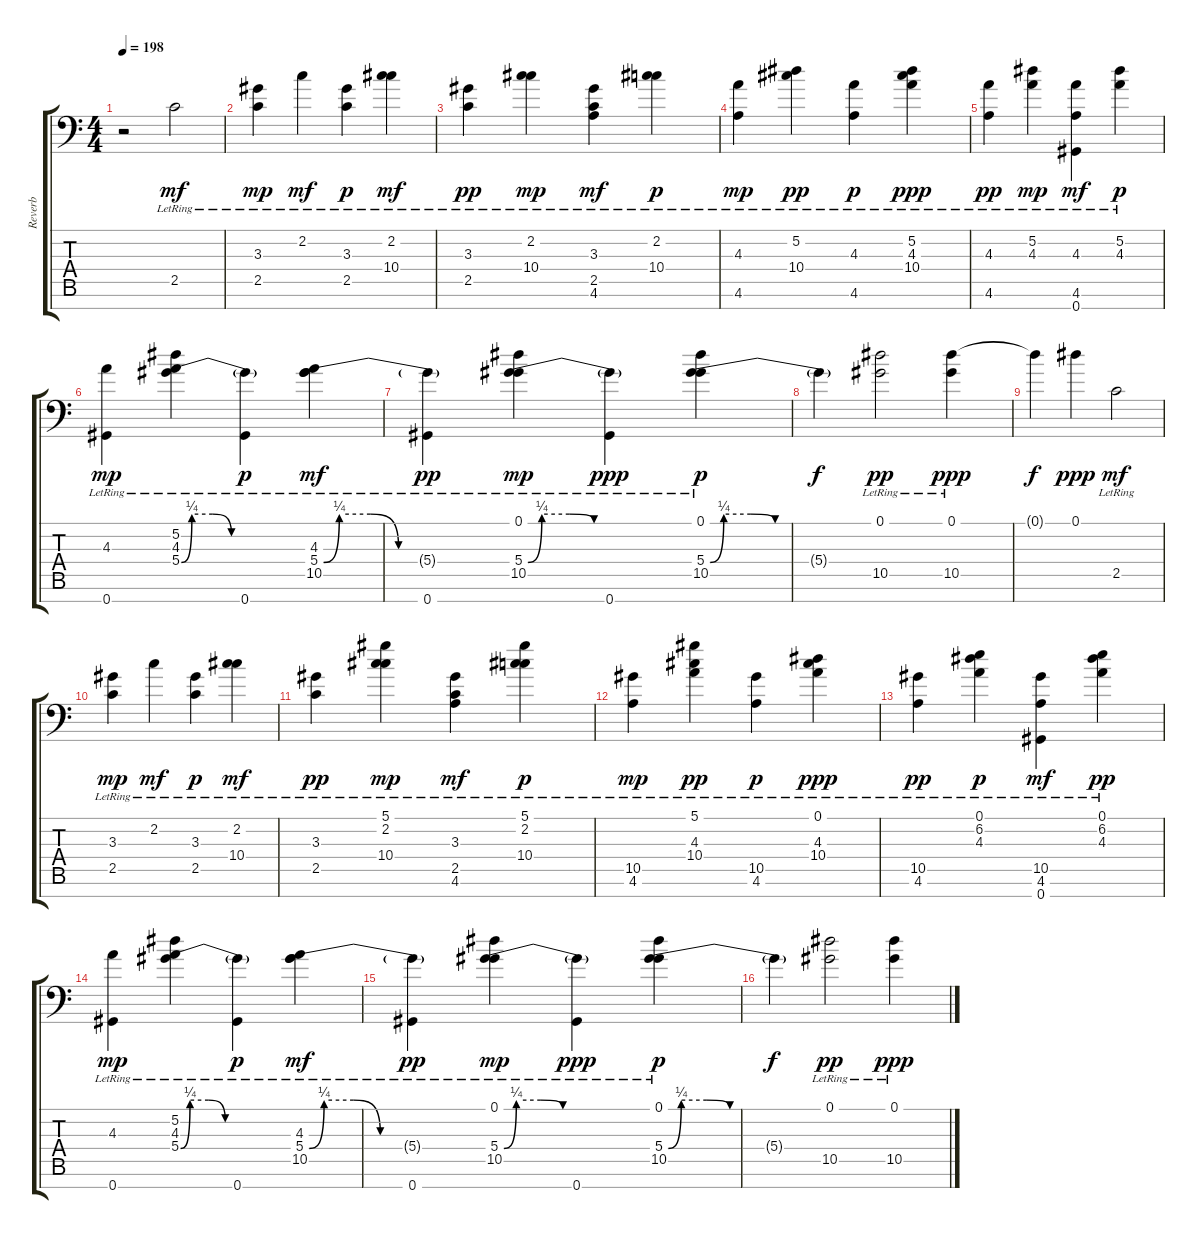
\track ("Reverb" "Reverb") {instrument electricguitarjazz}
\staff {score tabs}
\tuning (Eb4 Bb3 F3 Eb3 Bb2 F2 Ab1) {hide}
\ts (4 4)
\tempo 198
\clef f4
\ks c
r.2{dy f} 2.5{lr}.2{dy mf} |
(3.3{lr} 2.5{lr}).4{dy mp} 2.2{lr}.4{dy mf} (3.3{lr} 2.5{lr}).4{dy p} (2.2{lr} 10.4{lr}).4{dy mf} |
(3.3{lr} 2.5{lr}).4{dy pp} (2.2{lr} 10.4{lr}).4{dy mp} (3.3{lr} 2.5{lr} 4.6{lr}).4{dy mf} (2.2{lr} 10.4{lr}).4{dy p} |
(4.3{lr} 4.6{lr}).4{dy mp} (5.2{lr} 10.4{lr}).4{dy pp} (4.3{lr} 4.6{lr}).4{dy p} (5.2{lr} 4.3{lr} 10.4{lr}).4{dy ppp} |
(4.3{lr} 4.6{lr}).4{dy pp} (5.2{lr} 4.3{lr}).4{dy mp} (4.3{lr} 4.6{lr} 0.7{lr}).4{dy mf} (5.2{lr} 4.3{lr}).4{dy p} |
(4.3{lr} 0.7{lr}).4{dy mp} (5.2{lr} 4.3{lr} 5.4{be (custom 0 0 5 1 15 1 24 0 60 0) lr}).4 (5.4{t} 0.7{lr}).4{dy p} (4.3{lr} 5.4{be (custom 0 0 5 1 15 1 24 0 60 0) lr} 10.5{lr}).4{dy mf} |
(5.4{t} 0.7{lr}).4{dy pp} (0.1{lr} 5.4{be (custom 0 0 5 1 15 1 24 0 60 0) lr} 10.5{lr}).4{dy mp} (5.4{t} 0.7{lr}).4{dy ppp} (0.1{lr} 5.4{be (custom 0 0 5 1 15 1 24 0 60 0) lr} 10.5{lr}).4{dy p} |
5.4{t}.4{dy f} (0.1{lr} 10.5{lr}).2{dy pp} (0.1{lr} 10.5{lr}).4{dy ppp} |
0.1{t}.4{dy f} 0.1.4{dy ppp} 2.5{lr}.2{dy mf} |
(3.3{lr} 2.5{lr}).4{dy mp} 2.2{lr}.4{dy mf} (3.3{lr} 2.5{lr}).4{dy p} (2.2{lr} 10.4{lr}).4{dy mf} |
(3.3{lr} 2.5{lr}).4{dy pp} (5.1 2.2{lr} 10.4{lr}).4{dy mp} (3.3{lr} 2.5{lr} 4.6{lr}).4{dy mf} (5.1 2.2{lr} 10.4{lr}).4{dy p} |
(10.5{lr} 4.6{lr}).4{dy mp} (5.1 4.3 10.4{lr}).4{dy pp} (10.5 4.6{lr}).4{dy p} (0.1 4.3{lr} 10.4{lr}).4{dy ppp} |
(10.5 4.6{lr}).4{dy pp} (0.1{lr} 6.2{lr} 4.3{lr}).4{dy p} (10.5{lr} 4.6{lr} 0.7{lr}).4{dy mf} (0.1{lr} 6.2{lr} 4.3{lr}).4{dy pp} |
(4.3{lr} 0.7{lr}).4{dy mp} (5.2{lr} 4.3{lr} 5.4{be (custom 0 0 5 1 15 1 24 0 60 0) lr}).4 (5.4{t} 0.7{lr}).4{dy p} (4.3{lr} 5.4{be (custom 0 0 5 1 15 1 24 0 60 0) lr} 10.5{lr}).4{dy mf} |
(5.4{t} 0.7{lr}).4{dy pp} (0.1{lr} 5.4{be (custom 0 0 5 1 15 1 24 0 60 0) lr} 10.5{lr}).4{dy mp} (5.4{t} 0.7{lr}).4{dy ppp} (0.1{lr} 5.4{be (custom 0 0 5 1 15 1 24 0 60 0) lr} 10.5{lr}).4{dy p} |
5.4{t}.4{dy f} (0.1{lr} 10.5{lr}).2{dy pp} (0.1{lr} 10.5{lr}).4{dy ppp}
